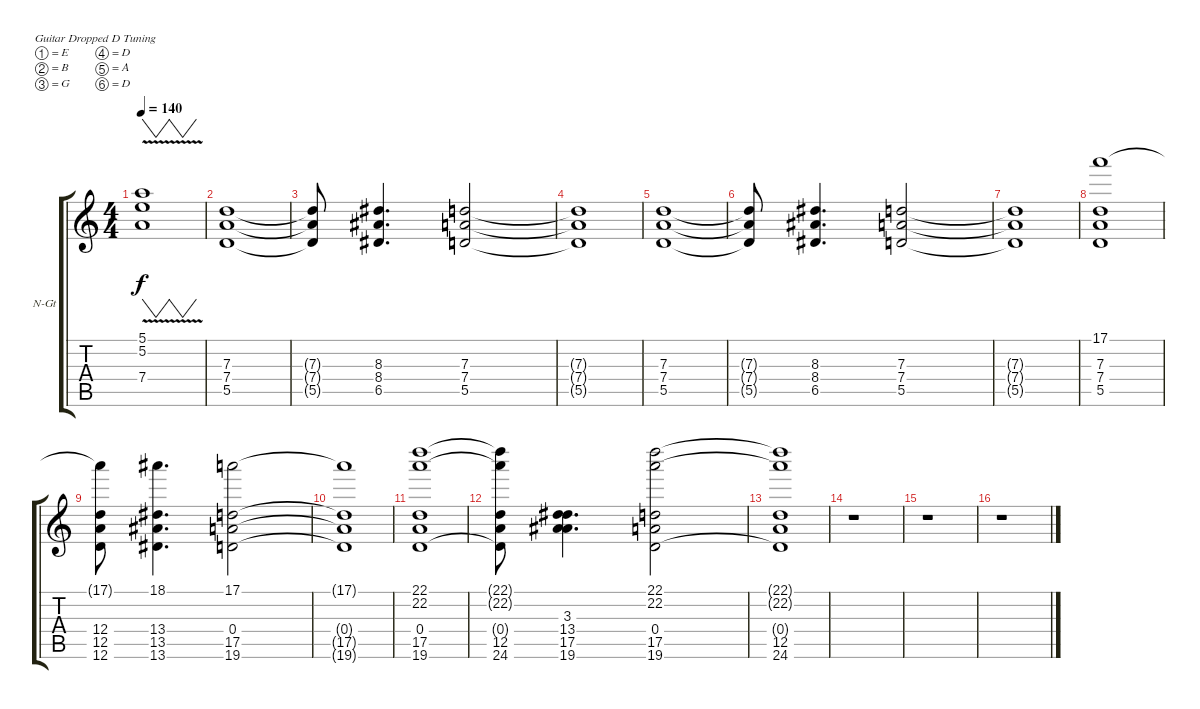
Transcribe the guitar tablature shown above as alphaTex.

\bracketExtendMode groupsimilarinstruments
\firstSystemTrackNameOrientation horizontal
\otherSystemsTrackNameOrientation horizontal
\track ("Keyboard (Christian)" "N-Gt") {instrument acousticguitarnylon}
\staff {score tabs}
\tuning (E4 B3 G3 D3 A2 D2)
\ts (4 4)
\tempo 140
\clef g2
\ks c
(5.1{v t} 5.2{t} 7.4{t}).1{vw dy f} |
(7.3 7.4 5.5).1 |
(7.3{t} 7.4{t} 5.5{t}).8 (8.3 8.4 6.5).4{d} (7.3 7.4 5.5).2 |
(7.3{t} 7.4{t} 5.5{t}).1 |
(7.3 7.4 5.5).1 |
(7.3{t} 7.4{t} 5.5{t}).8 (8.3 8.4 6.5).4{d} (7.3 7.4 5.5).2 |
(7.3{t} 7.4{t} 5.5{t}).1 |
(17.1 7.4 7.3 5.5).1 |
(17.1{t} 12.5 12.4 12.6).8 (18.1 13.4 13.5 13.6).4{d} (17.1 17.5 19.6 0.4).2 |
(17.1{t} 17.5{t} 19.6{t} 0.4{t}).1 |
(22.1 22.2 17.5 19.6 0.4).1 |
(22.1{t} 22.2{t} 24.6 12.5 0.4{t}).8 (17.5 19.6 13.4 3.3).4{d} (22.1 22.2 17.5 19.6 0.4).2 |
(22.1{t} 22.2{t} 24.6 12.5 0.4{t}).1 |
r.1 |
r.1 |
r.1
